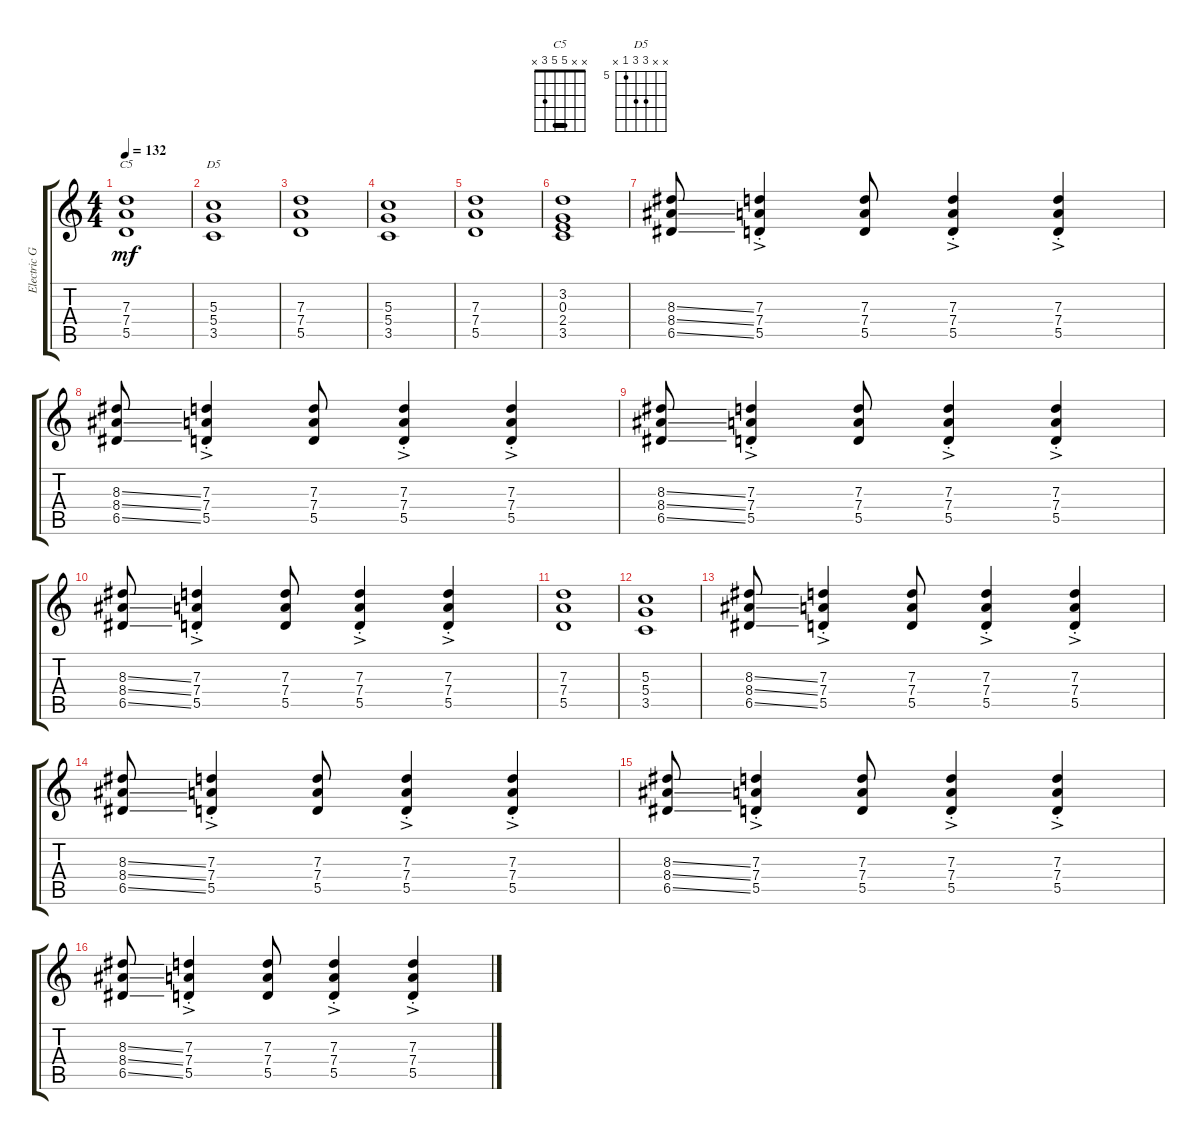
\track ("Electric Guitar" "Electric G") {instrument overdrivenguitar}
\staff {score tabs}
\tuning (E4 B3 G3 D3 A2 E2) {hide}
\chord ("C5" x x 5 5 3 x) {barre 5}
\chord ("D5" x x 7 7 5 x) {firstfret 5}
\ts (4 4)
\tempo 132
\clef g2
\ks c
(7.3 7.4 5.5).1{ch "C5" dy mf} |
(5.3 5.4 3.5).1{ch "D5"} |
(7.3 7.4 5.5).1 |
(5.3 5.4 3.5).1 |
(7.3 7.4 5.5).1 |
(3.2 0.3 2.4 3.5).1 |
(8.3{ss} 8.4{ss} 6.5{ss}).8 (7.3{ac st} 7.4{ac st} 5.5{ac st}).4 (7.3 7.4 5.5).8 (7.3{ac st} 7.4{ac st} 5.5{ac st}).4 (7.3{ac st} 7.4{ac st} 5.5{ac st}).4 |
(8.3{ss} 8.4{ss} 6.5{ss}).8 (7.3{ac st} 7.4{ac st} 5.5{ac st}).4 (7.3 7.4 5.5).8 (7.3{ac st} 7.4{ac st} 5.5{ac st}).4 (7.3{ac st} 7.4{ac st} 5.5{ac st}).4 |
(8.3{ss} 8.4{ss} 6.5{ss}).8 (7.3{ac st} 7.4{ac st} 5.5{ac st}).4 (7.3 7.4 5.5).8 (7.3{ac st} 7.4{ac st} 5.5{ac st}).4 (7.3{ac st} 7.4{ac st} 5.5{ac st}).4 |
(8.3{ss} 8.4{ss} 6.5{ss}).8 (7.3{ac st} 7.4{ac st} 5.5{ac st}).4 (7.3 7.4 5.5).8 (7.3{ac st} 7.4{ac st} 5.5{ac st}).4 (7.3{ac st} 7.4{ac st} 5.5{ac st}).4 |
(7.3 7.4 5.5).1 |
(5.3 5.4 3.5).1 |
(8.3{ss} 8.4{ss} 6.5{ss}).8 (7.3{ac st} 7.4{ac st} 5.5{ac st}).4 (7.3 7.4 5.5).8 (7.3{ac st} 7.4{ac st} 5.5{ac st}).4 (7.3{ac st} 7.4{ac st} 5.5{ac st}).4 |
(8.3{ss} 8.4{ss} 6.5{ss}).8 (7.3{ac st} 7.4{ac st} 5.5{ac st}).4 (7.3 7.4 5.5).8 (7.3{ac st} 7.4{ac st} 5.5{ac st}).4 (7.3{ac st} 7.4{ac st} 5.5{ac st}).4 |
(8.3{ss} 8.4{ss} 6.5{ss}).8 (7.3{ac st} 7.4{ac st} 5.5{ac st}).4 (7.3 7.4 5.5).8 (7.3{ac st} 7.4{ac st} 5.5{ac st}).4 (7.3{ac st} 7.4{ac st} 5.5{ac st}).4 |
(8.3{ss} 8.4{ss} 6.5{ss}).8 (7.3{ac st} 7.4{ac st} 5.5{ac st}).4 (7.3 7.4 5.5).8 (7.3{ac st} 7.4{ac st} 5.5{ac st}).4 (7.3{ac st} 7.4{ac st} 5.5{ac st}).4
